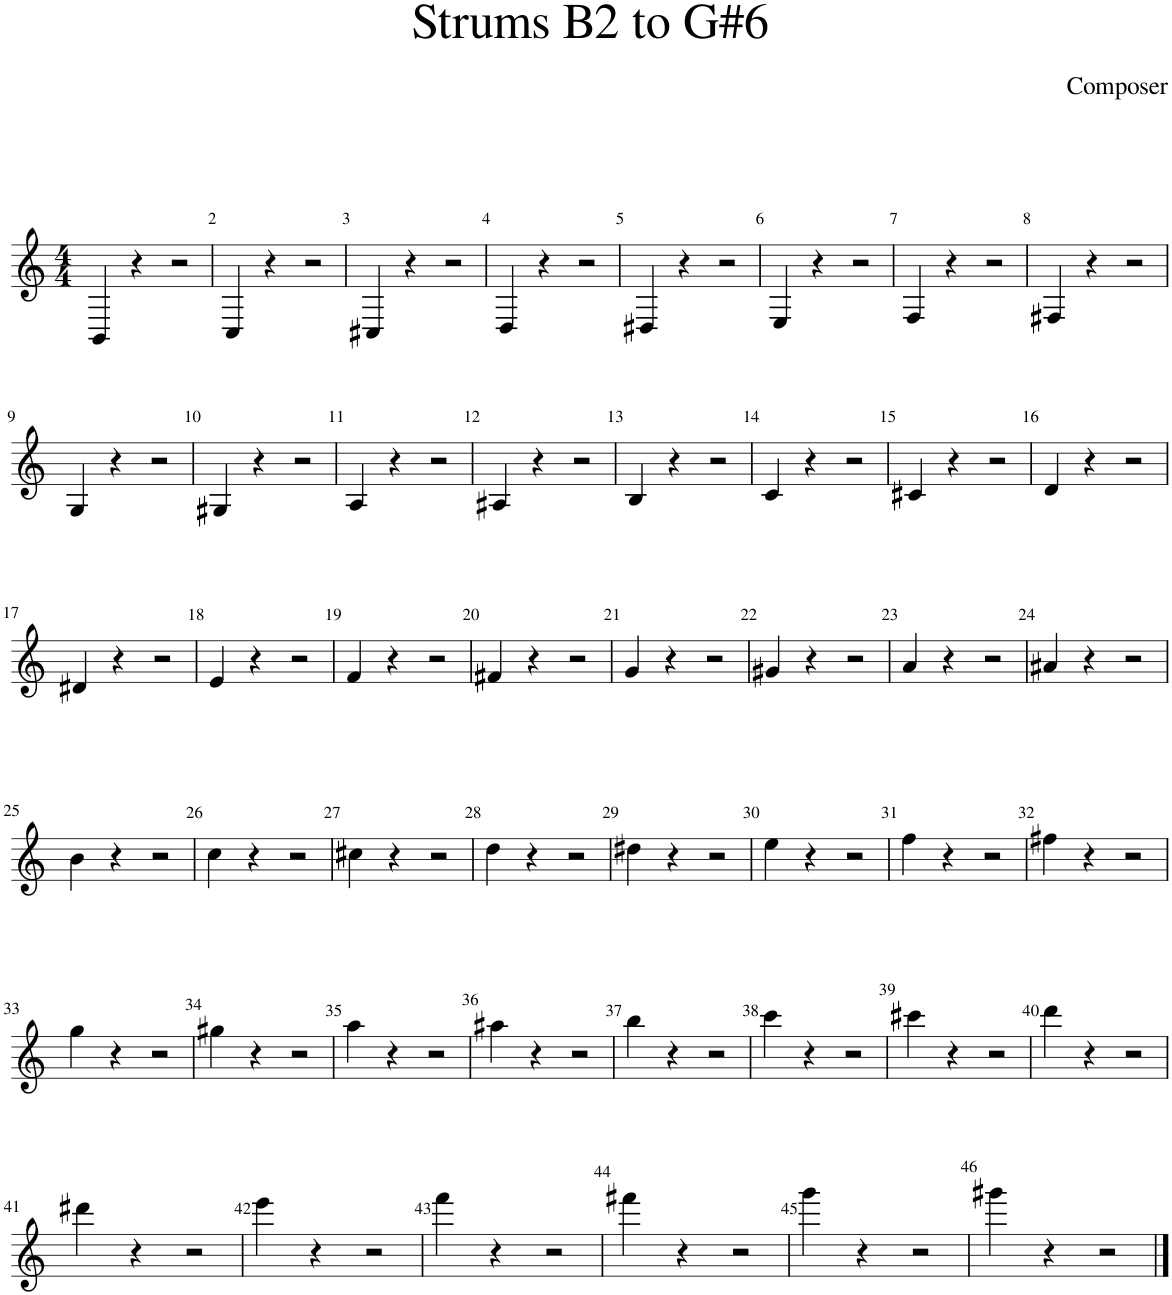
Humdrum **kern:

**kern
*part1
*staff1
*I"Acoustic Guitar
*I'Guit.
*clefG2
*k[]
*M4/4
=1
4BB/
4r
2r
=2
4C/
4r
2r
=3
4C#X/
4r
2r
=4
4D/
4r
2r
=5
4D#X/
4r
2r
=6
4E/
4r
2r
=7
4F/
4r
2r
=8
4F#X/
4r
2r
!!LO:LB:g=z
=9
4G/
4r
2r
=10
4G#X/
4r
2r
=11
4A/
4r
2r
=12
4A#X/
4r
2r
=13
4B/
4r
2r
=14
4c/
4r
2r
=15
4c#X/
4r
2r
=16
4d/
4r
2r
!!LO:LB:g=z
=17
4d#X/
4r
2r
=18
4e/
4r
2r
=19
4f/
4r
2r
=20
4f#X/
4r
2r
=21
4g/
4r
2r
=22
4g#X/
4r
2r
=23
4a/
4r
2r
=24
4a#X/
4r
2r
!!LO:LB:g=z
=25
4b\
4r
2r
=26
4cc\
4r
2r
=27
4cc#X\
4r
2r
=28
4dd\
4r
2r
=29
4dd#X\
4r
2r
=30
4ee\
4r
2r
=31
4ff\
4r
2r
=32
4ff#X\
4r
2r
!!LO:LB:g=z
=33
4gg\
4r
2r
=34
4gg#X\
4r
2r
=35
4aa\
4r
2r
=36
4aa#X\
4r
2r
=37
4bb\
4r
2r
=38
4ccc\
4r
2r
=39
4ccc#X\
4r
2r
=40
4ddd\
4r
2r
!!LO:LB:g=z
=41
4ddd#X\
4r
2r
=42
4eee\
4r
2r
=43
4fff\
4r
2r
=44
4fff#X\
4r
2r
=45
4ggg\
4r
2r
=46
4ggg#X\
4r
2r
==
*-
